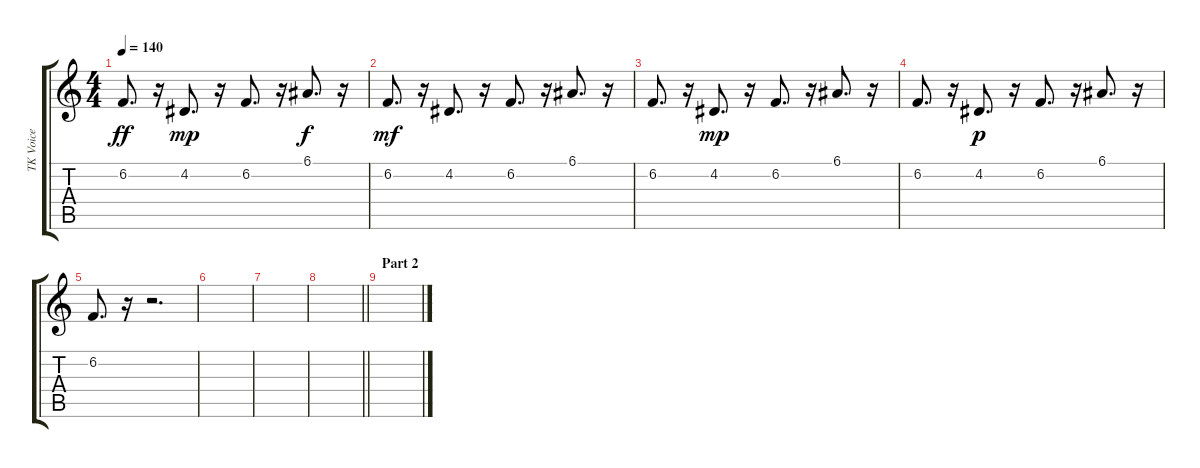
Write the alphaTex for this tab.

\track ("TK Voice" "TK Voice") {instrument synthvoice}
\staff {score tabs}
\tuning (E4 B3 G3 D3 A2 E2) {hide}
\ts (4 4)
\tempo 140
\clef g2
\ks c
6.2.8{d dy ff} r.16 4.2.8{d dy mp} r.16 6.2.8{d} r.16 6.1.8{d dy f} r.16 |
6.2.8{d dy mf} r.16 4.2.8{d} r.16 6.2.8{d} r.16 6.1.8{d} r.16 |
6.2.8{d} r.16 4.2.8{d dy mp} r.16 6.2.8{d} r.16 6.1.8{d} r.16 |
6.2.8{d} r.16 4.2.8{d dy p} r.16 6.2.8{d} r.16 6.1.8{d} r.16 |
6.2.8{d} r.16 r.2{d} |
|
|
\barLineRight lightlight
|
\section ("" "Part 2")
